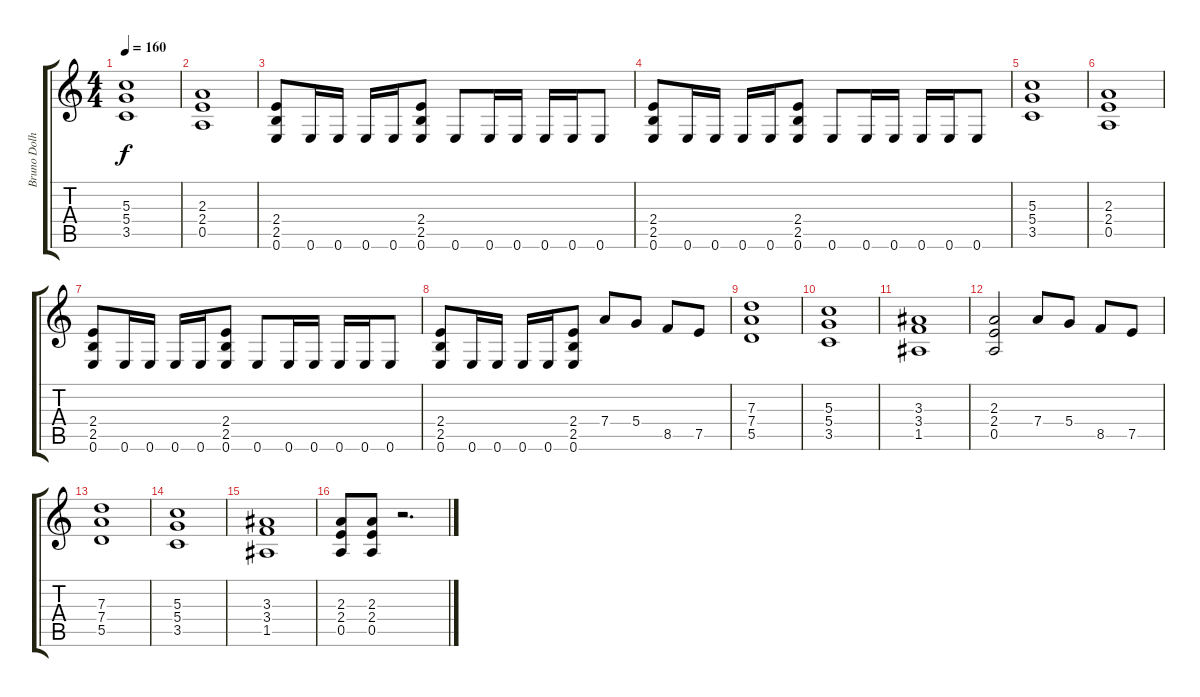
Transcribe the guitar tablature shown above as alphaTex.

\track ("Bruno Dolheguy" "Bruno Dolh") {instrument distortionguitar}
\staff {score tabs}
\tuning (E4 B3 G3 D3 A2 E2) {hide}
\ts (4 4)
\tempo 160
\clef g2
\ks c
(5.3 5.4 3.5).1{dy f} |
(2.3 2.4 0.5).1 |
(2.4 2.5 0.6).8 0.6.16 0.6.16 0.6.16 0.6.16 (2.4 2.5 0.6).8 0.6.8 0.6.16 0.6.16 0.6.16 0.6.16 0.6.8 |
(2.4 2.5 0.6).8 0.6.16 0.6.16 0.6.16 0.6.16 (2.4 2.5 0.6).8 0.6.8 0.6.16 0.6.16 0.6.16 0.6.16 0.6.8 |
(5.3 5.4 3.5).1 |
(2.3 2.4 0.5).1 |
(2.4 2.5 0.6).8 0.6.16 0.6.16 0.6.16 0.6.16 (2.4 2.5 0.6).8 0.6.8 0.6.16 0.6.16 0.6.16 0.6.16 0.6.8 |
(2.4 2.5 0.6).8 0.6.16 0.6.16 0.6.16 0.6.16 (2.4 2.5 0.6).8 7.4.8 5.4.8 8.5.8 7.5.8 |
(7.3 7.4 5.5).1 |
(5.3 5.4 3.5).1 |
(3.3 3.4 1.5).1 |
(2.3 2.4 0.5).2 7.4.8 5.4.8 8.5.8 7.5.8 |
(7.3 7.4 5.5).1 |
(5.3 5.4 3.5).1 |
(3.3 3.4 1.5).1 |
(2.3 2.4 0.5).8 (2.3 2.4 0.5).8 r.2{d}
